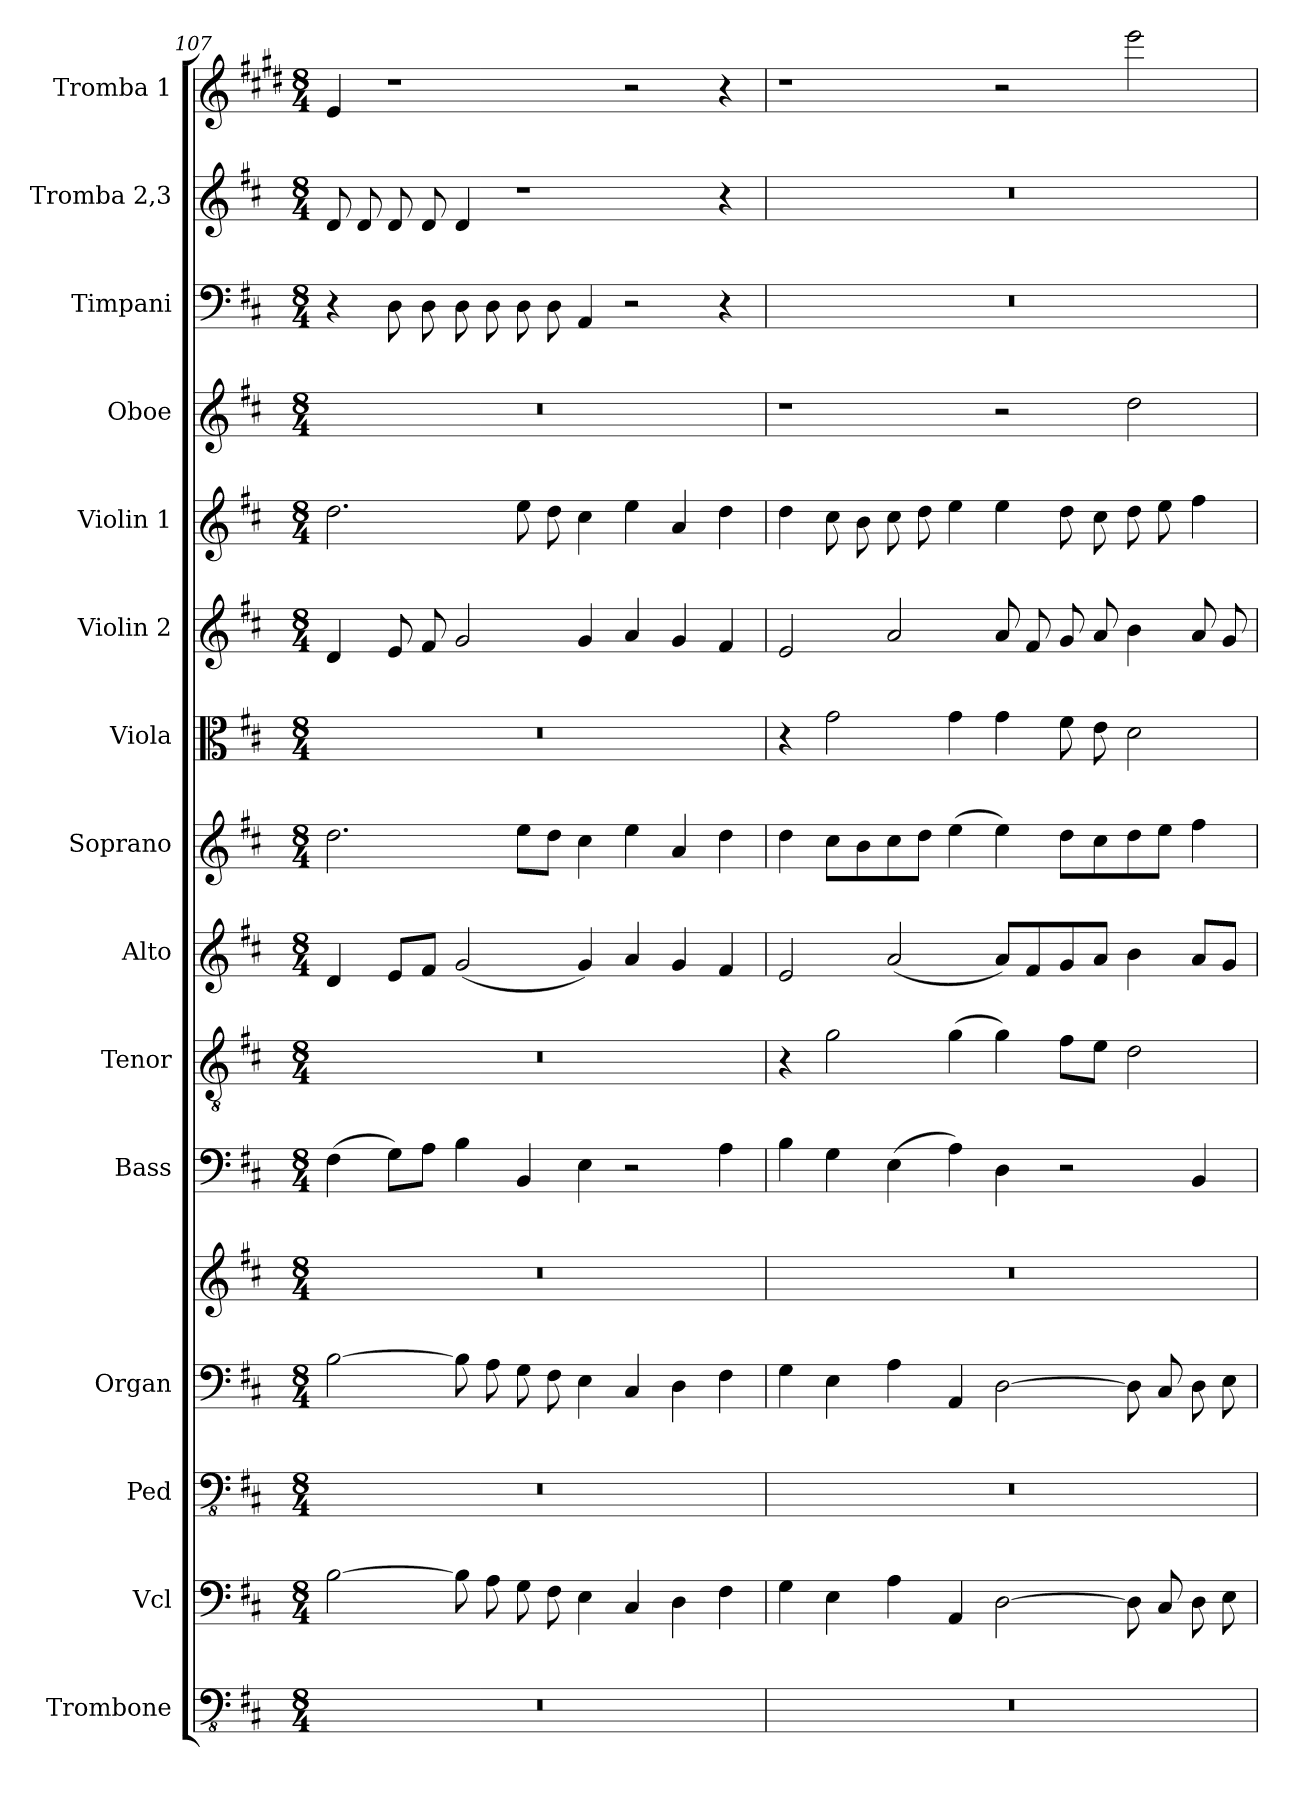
**kern	**kern	**kern	**kern	**kern	**kern	**kern	**kern	**kern	**kern	**kern	**kern	**kern	**kern	**kern	**kern
*part15	*part14	*part13	*part12	*part12	*part11	*part10	*part9	*part8	*part7	*part6	*part5	*part4	*part3	*part2	*part1
*staff16	*staff15	*staff14	*staff13	*staff12	*staff11	*staff10	*staff9	*staff8	*staff7	*staff6	*staff5	*staff4	*staff3	*staff2	*staff1
*I"Trombone	*I"Vcl	*I"Ped	*I"Organ	*	*I"Bass	*I"Tenor	*I"Alto	*I"Soprano	*I"Viola	*I"Violin 2	*I"Violin 1	*I"Oboe	*I"Timpani	*I"Tromba 2,3	*I"Tromba 1
*I'Trb	*	*	*	*	*	*	*	*I'S	*	*	*	*I'Ob	*I'Timp	*	*
*clefFv4	*clefF4	*clefFv4	*clefF4	*clefG2	*clefF4	*clefGv2	*clefG2	*clefG2	*clefC3	*clefG2	*clefG2	*clefG2	*clefF4	*clefG2	*clefG2
*	*	*	*	*	*	*	*	*	*	*	*	*	*	*	*ITrd1c2
*k[f#c#]	*k[f#c#]	*k[f#c#]	*k[f#c#]	*k[f#c#]	*k[f#c#]	*k[f#c#]	*k[f#c#]	*k[f#c#]	*k[f#c#]	*k[f#c#]	*k[f#c#]	*k[f#c#]	*k[f#c#]	*k[f#c#]	*k[f#c#]
*M8/4	*M8/4	*M8/4	*M8/4	*M8/4	*M8/4	*M8/4	*M8/4	*M8/4	*M8/4	*M8/4	*M8/4	*M8/4	*M8/4	*M8/4	*M8/4
=107	=107	=107	=107	=107	=107	=107	=107	=107	=107	=107	=107	=107	=107	=107	=107
0r	[2B\	0r	[2B\	0r	(4F#\	0r	4d/	2.dd\	0r	4d/	2.dd\	0r	4r	8d/	4d/
.	.	.	.	.	.	.	.	.	.	.	.	.	.	8d/	.
.	.	.	.	.	8G\L)	.	8e/L	.	.	8e/	.	.	8D\	8d/	1r
.	.	.	.	.	8A\J	.	8f#/J	.	.	8f#/	.	.	8D\	8d/	.
.	8B\]	.	8B\]	.	4B\	.	(2g/	.	.	2g/	.	.	8D\	4d/	.
.	8A\	.	8A\	.	.	.	.	.	.	.	.	.	8D\	.	.
.	8G\	.	8G\	.	4BB/	.	.	8ee\L	.	.	8ee\	.	8D\	1r	.
.	8F#\	.	8F#\	.	.	.	.	8dd\J	.	.	8dd\	.	8D\	.	.
.	4E\	.	4E\	.	4E\	.	4g/)	4cc#\	.	4g/	4cc#\	.	4AA/	.	.
.	4C#/	.	4C#/	.	2r	.	4a/	4ee\	.	4a/	4ee\	.	2r	.	2r
.	4D\	.	4D\	.	.	.	4g/	4a/	.	4g/	4a/	.	.	.	.
.	4F#\	.	4F#\	.	4A\	.	4f#/	4dd\	.	4f#/	4dd\	.	4r	4r	4r
!!LO:PB:g=z
=108	=108	=108	=108	=108	=108	=108	=108	=108	=108	=108	=108	=108	=108	=108	=108
0r	4G\	0r	4G\	0r	4B\	4r	2e/	4dd\	4r	2e/	4dd\	1r	0r	0r	1r
.	4E\	.	4E\	.	4G\	2g\	.	8cc#\L	2g\	.	8cc#\	.	.	.	.
.	.	.	.	.	.	.	.	8b\	.	.	8b\	.	.	.	.
.	4A\	.	4A\	.	(4E\	.	(2a/	8cc#\	.	2a/	8cc#\	.	.	.	.
.	.	.	.	.	.	.	.	8dd\J	.	.	8dd\	.	.	.	.
.	4AA/	.	4AA/	.	4A\)	(4g\	.	(4ee\	4g\	.	4ee\	.	.	.	.
.	[2D\	.	[2D\	.	4D\	4g\)	8a/L)	4ee\)	4g\	8a/	4ee\	2r	.	.	2r
.	.	.	.	.	.	.	8f#/	.	.	8f#/	.	.	.	.	.
.	.	.	.	.	2r	8f#\L	8g/	8dd\L	8f#\	8g/	8dd\	.	.	.	.
.	.	.	.	.	.	8e\J	8a/J	8cc#\	8e\	8a/	8cc#\	.	.	.	.
.	8D\]	.	8D\]	.	.	2d\	4b\	8dd\	2d\	4b\	8dd\	2dd\	.	.	2ddd\
.	8C#/	.	8C#/	.	.	.	.	8ee\J	.	.	8ee\	.	.	.	.
.	8D\	.	8D\	.	4BB/	.	8a/L	4ff#\	.	8a/	4ff#\	.	.	.	.
.	8E\	.	8E\	.	.	.	8g/J	.	.	8g/	.	.	.	.	.
=	=	=	=	=	=	=	=	=	=	=	=	=	=	=	=
*-	*-	*-	*-	*-	*-	*-	*-	*-	*-	*-	*-	*-	*-	*-	*-
